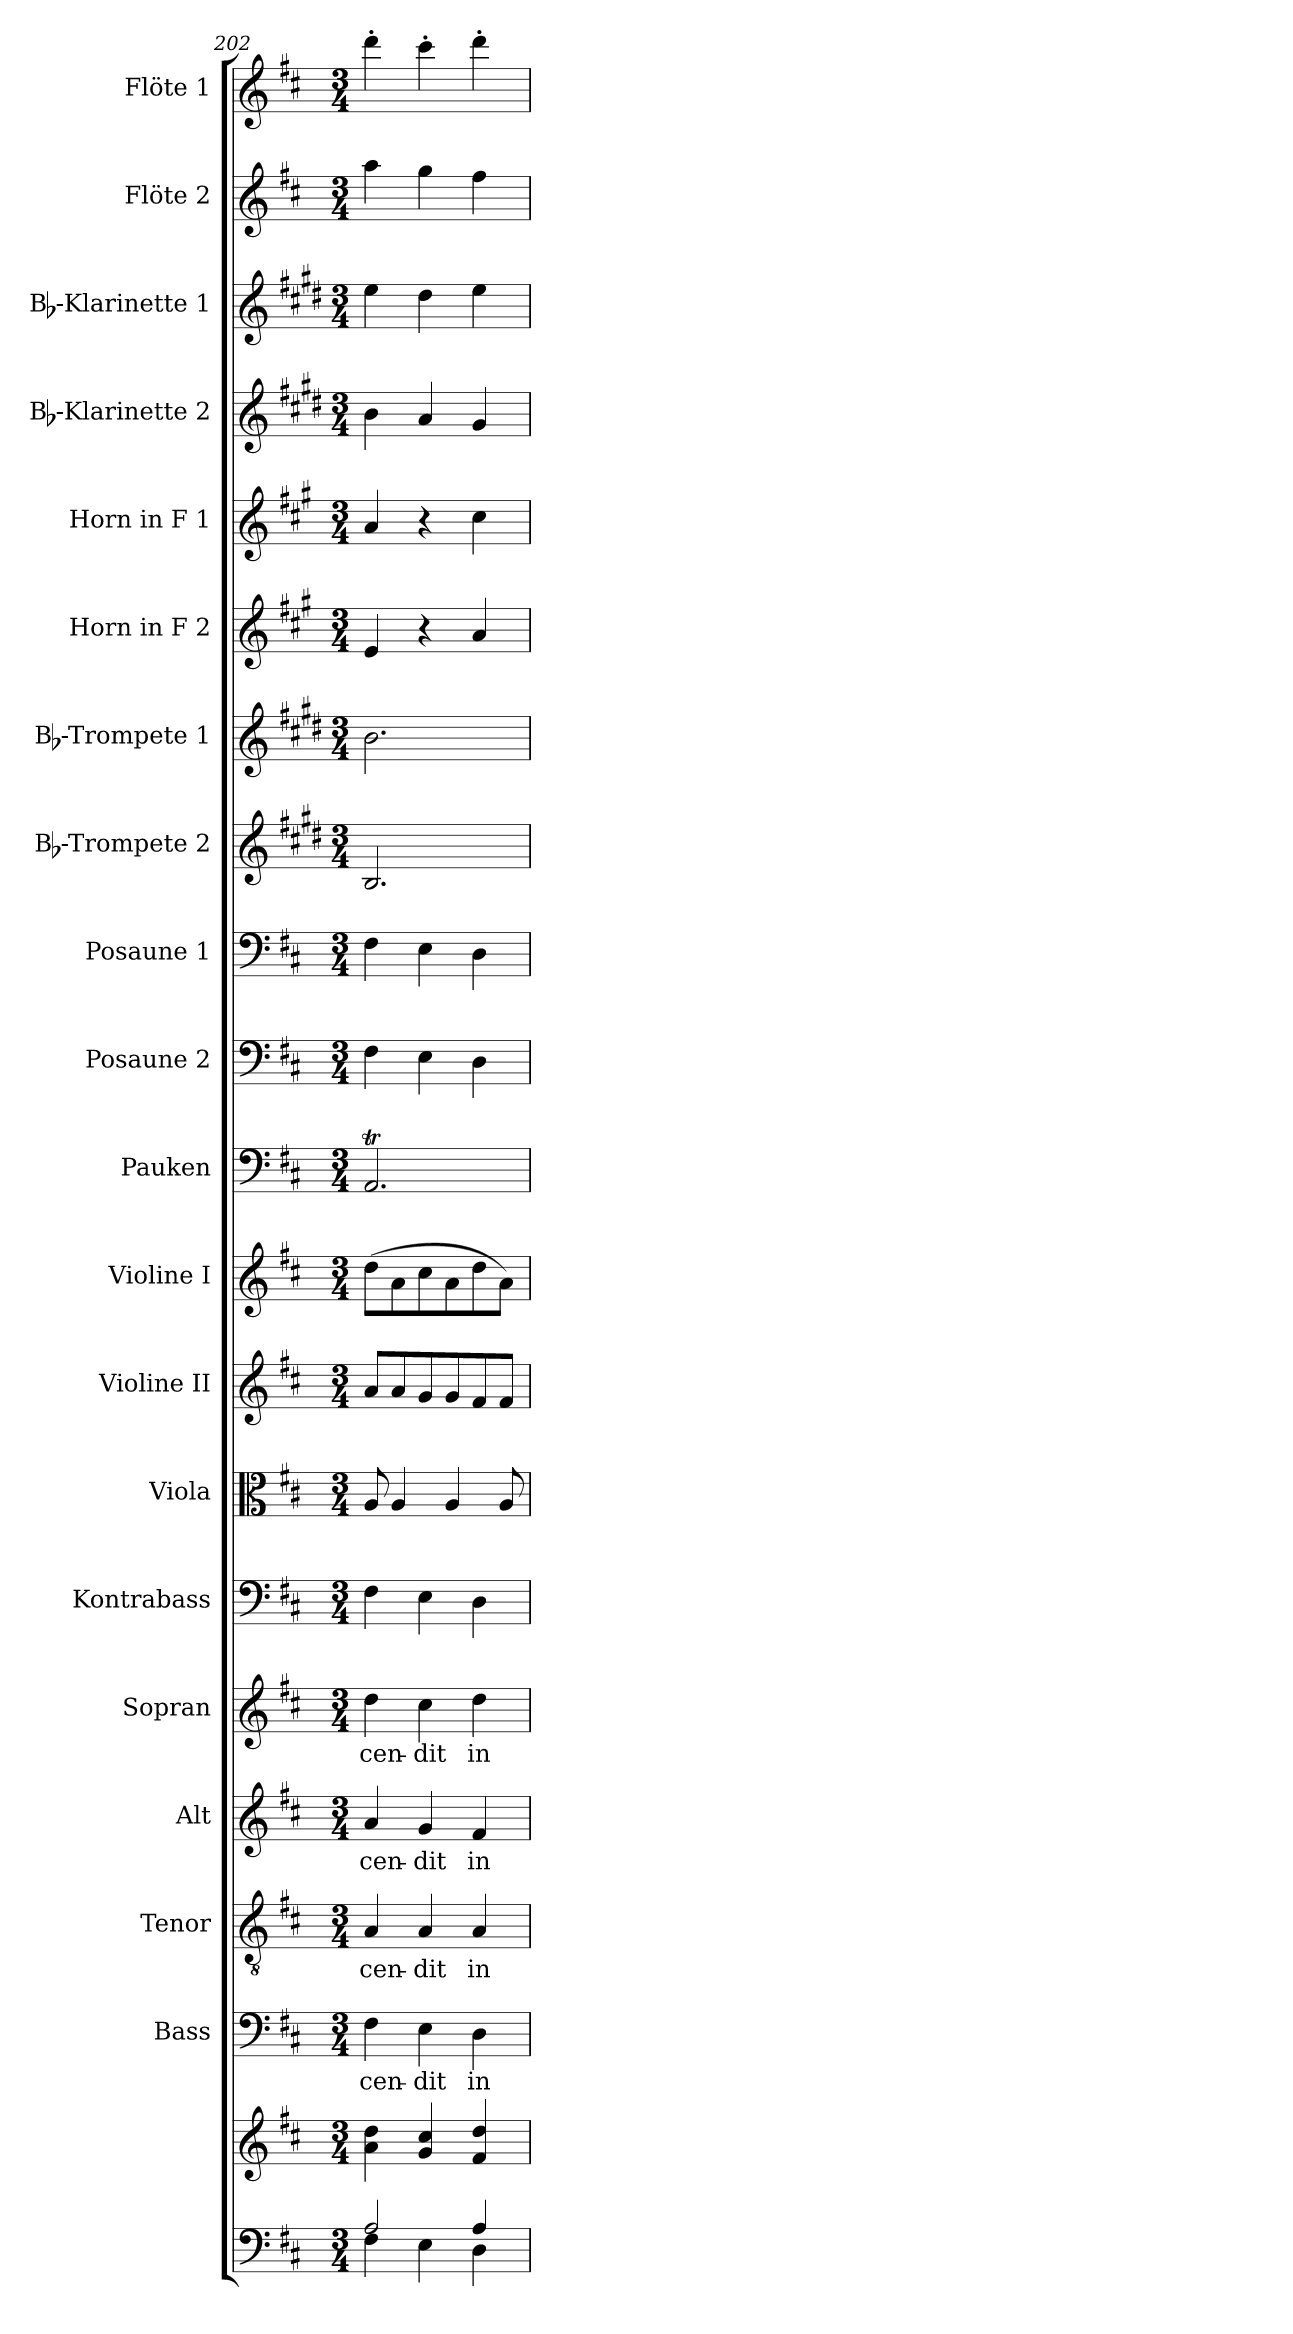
**kern	**kern	**kern	**text	**kern	**text	**kern	**text	**kern	**text	**kern	**kern	**kern	**kern	**kern	**kern	**kern	**kern	**kern	**kern	**kern	**kern	**kern	**kern	**kern
*part20	*part20	*part19	*part19	*part18	*part18	*part17	*part17	*part16	*part16	*part15	*part14	*part13	*part12	*part11	*part10	*part9	*part8	*part7	*part6	*part5	*part4	*part3	*part2	*part1
*staff21	*staff20	*staff19	*staff19	*staff18	*staff18	*staff17	*staff17	*staff16	*staff16	*staff15	*staff14	*staff13	*staff12	*staff11	*staff10	*staff9	*staff8	*staff7	*staff6	*staff5	*staff4	*staff3	*staff2	*staff1
*	*	*I"Bass	*	*I"Tenor	*	*I"Alt	*	*I"Sopran	*	*I"Kontrabass	*I"Viola	*I"Violine II	*I"Violine I	*I"Pauken	*I"Posaune 2	*I"Posaune 1	*I"Bb-Trompete 2	*I"Bb-Trompete 1	*I"Horn in F 2	*I"Horn in F 1	*I"Bb-Klarinette 2	*I"Bb-Klarinette 1	*I"Flöte 2	*I"Flöte 1
*	*	*I'B.	*	*I'T.	*	*I'A.	*	*I'S.	*	*I'Kb.	*I'Vla.	*I'Vl. II	*I'Vl. I	*I'Pk.	*I'Pos. 2	*I'Pos. 1	*I'Bb Trp. 2	*I'Bb Trp. 1	*	*	*I'Bb Kl. 2	*I'Bb Kl. 1	*I'Fl. 2	*I'Fl. 1
*clefF4	*clefG2	*clefF4	*	*clefGv2	*	*clefG2	*	*clefG2	*	*clefF4	*clefC3	*clefG2	*clefG2	*clefF4	*clefF4	*clefF4	*clefG2	*clefG2	*clefG2	*clefG2	*clefG2	*clefG2	*clefG2	*clefG2
*	*	*	*	*	*	*	*	*	*	*ITrd7c12	*	*	*	*	*	*	*ITrd1c2	*ITrd1c2	*ITrd4c7	*ITrd4c7	*ITrd1c2	*ITrd1c2	*	*
*k[f#c#]	*k[f#c#]	*k[f#c#]	*	*k[f#c#]	*	*k[f#c#]	*	*k[f#c#]	*	*k[f#c#]	*k[f#c#]	*k[f#c#]	*k[f#c#]	*k[f#c#]	*k[f#c#]	*k[f#c#]	*k[f#c#]	*k[f#c#]	*k[f#c#]	*k[f#c#]	*k[f#c#]	*k[f#c#]	*k[f#c#]	*k[f#c#]
*D:	*D:	*D:	*	*D:	*	*D:	*	*D:	*	*D:	*D:	*D:	*D:	*D:	*D:	*D:	*D:	*D:	*D:	*D:	*D:	*D:	*D:	*D:
*M3/4	*M3/4	*M3/4	*	*M3/4	*	*M3/4	*	*M3/4	*	*M3/4	*M3/4	*M3/4	*M3/4	*M3/4	*M3/4	*M3/4	*M3/4	*M3/4	*M3/4	*M3/4	*M3/4	*M3/4	*M3/4	*M3/4
=202	=202	=202	=202	=202	=202	=202	=202	=202	=202	=202	=202	=202	=202	=202	=202	=202	=202	=202	=202	=202	=202	=202	=202	=202
*^	*	*	*	*	*	*	*	*	*	*	*	*	*	*	*	*	*	*	*	*	*	*	*	*
!	!	!	!	!LO:LY:b	!	!LO:LY:b	!	!LO:LY:b	!	!LO:LY:b	!	!	!	!	!	!	!	!	!	!	!	!	!	!	!
2A/	4F#\	4a\ 4dd\	4F#\	-cen-	4A/	-cen-	4a/	-cen-	4dd\	-cen-	4FF#\	8A/	8a/L	(>8dd\L	2.AAT/	4F#\	4F#\	2.A/	2.a\	4A/	4d/	4a\	4dd\	4aa\	4ddd'>\
.	.	.	.	.	.	.	.	.	.	.	.	4A/	8a/	8a\	.	.	.	.	.	.	.	.	.	.	.
!	!	!	!	!LO:LY:b	!	!LO:LY:b	!	!LO:LY:b	!	!LO:LY:b	!	!	!	!	!	!	!	!	!	!	!	!	!	!	!
.	4E\	4g/ 4cc#/	4E\	-dit	4A/	-dit	4g/	-dit	4cc#\	-dit	4EE\	.	8g/	8cc#\	.	4E\	4E\	.	.	4r	4r	4g/	4cc#\	4gg\	4ccc#'>\
.	.	.	.	.	.	.	.	.	.	.	.	4A/	8g/	8a\	.	.	.	.	.	.	.	.	.	.	.
!	!	!	!	!LO:LY:b	!	!LO:LY:b	!	!LO:LY:b	!	!LO:LY:b	!	!	!	!	!	!	!	!	!	!	!	!	!	!	!
4A/	4D\	4f#/ 4dd/	4D\	in	4A/	in	4f#/	in	4dd\	in	4DD\	.	8f#/	8dd\	.	4D\	4D\	.	.	4d/	4f#\	4f#/	4dd\	4ff#\	4ddd'>\
.	.	.	.	.	.	.	.	.	.	.	.	8A/	8f#/J	8a\J)	.	.	.	.	.	.	.	.	.	.	.
*v	*v	*	*	*	*	*	*	*	*	*	*	*	*	*	*	*	*	*	*	*	*	*	*	*	*
=	=	=	=	=	=	=	=	=	=	=	=	=	=	=	=	=	=	=	=	=	=	=	=	=
*-	*-	*-	*-	*-	*-	*-	*-	*-	*-	*-	*-	*-	*-	*-	*-	*-	*-	*-	*-	*-	*-	*-	*-	*-
